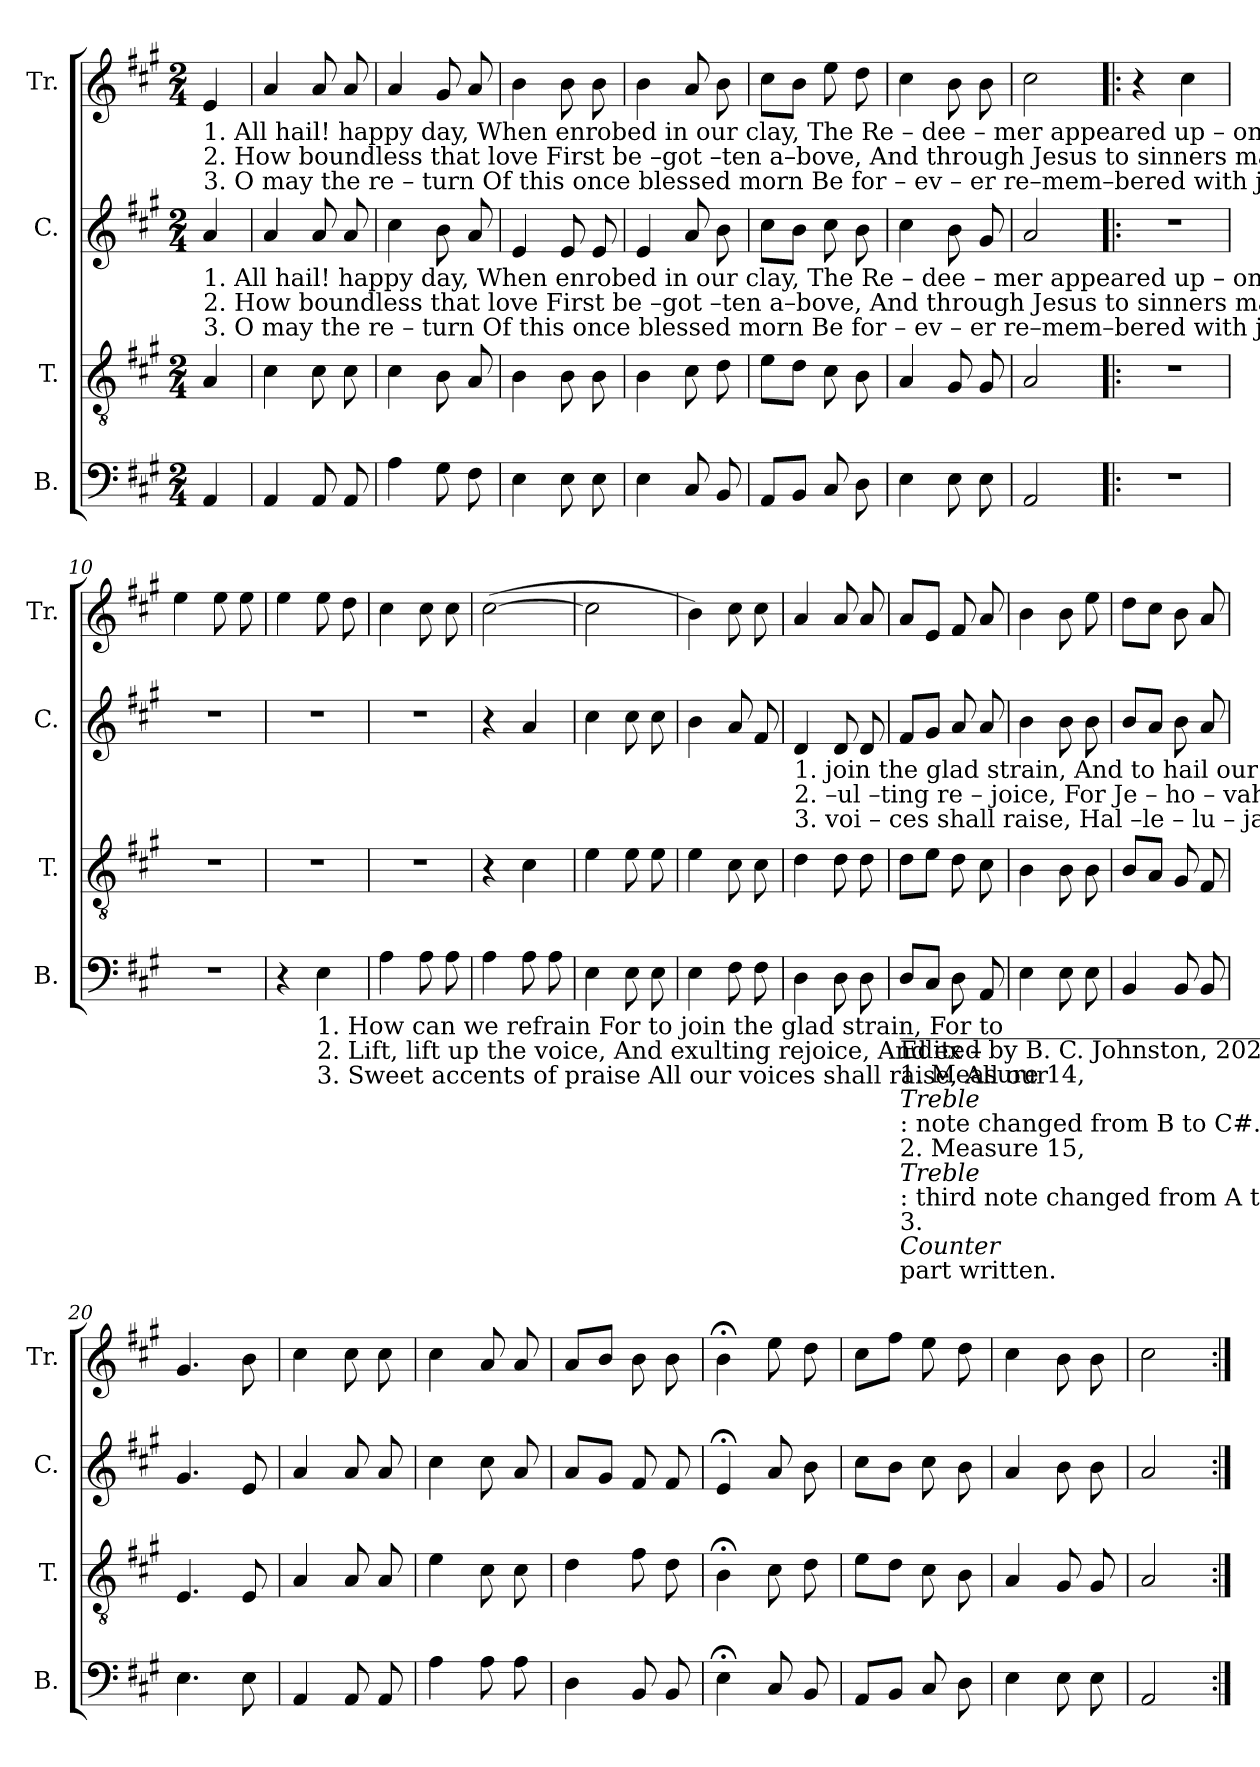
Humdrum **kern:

**kern	**kern	**kern	**kern
*part4	*part3	*part2	*part1
*staff4	*staff3	*staff2	*staff1
*I"B.	*I"T.	*I"C.	*I"Tr.
*I'B.	*I'T.	*I'C.	*I'Tr.
*clefF4	*clefGv2	*clefG2	*clefG2
*k[f#c#g#]	*k[f#c#g#]	*k[f#c#g#]	*k[f#c#g#]
*M2/4	*M2/4	*M2/4	*M2/4
*MM100	*MM100	*MM100	*MM100
=1	=1	=1	=1
!	!	!	!LO:TX:b:t=1. All    hail!  happy  day, When enrobed  in  our   clay, The Re – dee –  mer appeared  up – on  earth&colon;       How can we refrain   For to join the glad strain, ________________  For  to
!	!	!	!LO:TX:b:t=2. How boundless that love First be –got –ten  a–bove, And  through  Jesus  to  sinners  made  known!      Lift, lift up the voice.  And  exulting  rejoice, __________________  And ex–
!	!	!	!LO:TX:b:t=3. O   may  the re – turn   Of  this  once blessed morn  Be  for  –  ev   –  er  re–mem–bered  with  joy;    Sweet accents of praise All our voices shall raise, ________________ All  our
!	!	!LO:TX:b:t=1. All    hail!  happy  day, When enrobed  in  our   clay, The Re – dee –  mer appeared  up – on  earth&colon;                                                                       How   can we  refrain   For  to	!
!	!	!LO:TX:b:t=2. How boundless that love First be –got –ten  a–bove, And  through  Jesus  to  sinners  made  known!                                                                      Lift,  lift up the voice.  And ex –	!
!	!	!LO:TX:b:t=3. O   may  the re – turn   Of  this  once blessed morn  Be  for  –  ev   –  er  re–mem–bered  with  joy;                                                                    Sweet accents of praise  All  our	!
4AA!/	4A!/	4a!/	4e!/
=2	=2	=2	=2
4AA!/	4c#!\	4a!/	4a!/
8AA!/	8c#!\	8a!/	8a!/
8AA!/	8c#!\	8a!/	8a!/
=3	=3	=3	=3
4A!\	4c#!\	4cc#!\	4a!/
8G#!\	8B!\	8b!\	8g#!/
8F#!\	8A!/	8a!/	8a!/
=4	=4	=4	=4
4E!\	4B!\	4e!/	4b!\
8E!\	8B!\	8e!/	8b!\
8E!\	8B!\	8e!/	8b!\
=5	=5	=5	=5
4E!\	4B!\	4e!/	4b!\
8C#!/	8c#!\	8a!/	8a!/
8BB!/	8d!\	8b!\	8b!\
=6	=6	=6	=6
8AA!/L	8e!\L	8cc#!\L	8cc#!\L
8BB!/J	8d!\J	8b!\J	8b!\J
8C#!/	8c#!\	8cc#!\	8ee!\
8D!\	8B!\	8b!\	8dd!\
=7	=7	=7	=7
4E!\	4A!/	4cc#!\	4cc#!\
8E!\	8G#!/	8b!\	8b!\
8E!\	8G#!/	8g#!/	8b!\
=8	=8	=8	=8
2AA!/	2A!/	2a!/	2cc#!\
=9!|:	=9!|:	=9!|:	=9!|:
2r	2r	2r	4r
.	.	.	4cc#!\
=10	=10	=10	=10
2r	2r	2r	4ee!\
.	.	.	8ee!\
.	.	.	8ee!\
=11	=11	=11	=11
4r	2r	2r	4ee!\
!LO:TX:b:t=1. How  can we refrain For to join the glad strain, For  to	!	!	!
!LO:TX:b:t=2. Lift,   lift   up  the voice, And exulting  rejoice, And ex –	!	!	!
!LO:TX:b:t=3. Sweet accents of praise All our voices shall raise, All  our	!	!	!
4E!\	.	.	8ee!\
.	.	.	8dd!\
=12	=12	=12	=12
4A!\	2r	2r	4cc#!\
8A!\	.	.	8cc#!\
8A!\	.	.	8cc#!\
=13	=13	=13	=13
4A!\	4r	4r	(>[2cc#!\
8A!\	4c#!\	4a!/	.
8A!\	.	.	.
=14	=14	=14	=14
4E!\	4e!\	4cc#!\	2cc#!\]
8E!\	8e!\	8cc#!\	.
8E!\	8e!\	8cc#!\	.
=15	=15	=15	=15
4E!\	4e!\	4b!\	4b!\)
8F#!\	8c#!\	8a!/	8cc#!\
8F#!\	8c#!\	8f#!/	8cc#!\
!!LO:LB:g=z
=16	=16	=16	=16
!	!	!LO:TX:b:t=1. join  the  glad  strain,  And to  hail  our  Im – man – u – el's birth?  How  can  we  refrain    For    to    join the  glad  strain, And  to     hail    our  Im – man –u – el's  birth?	!
!	!	!LO:TX:b:t=2. –ul –ting  re  – joice,   For  Je – ho – vah to  earth  is  come down.  Lift,  lift up the voice.   And   ex – ul – ting  re  – joice,  For   Je  –   ho  – vah  to   earth  is come down.	!
!	!	!LO:TX:b:t=3. voi – ces shall  raise,   Hal –le – lu – jahs shall  be  our  em – ploy.  Sweet accents of praise  All    our   voices   shall  raise,   Hal – le  –  lu  –  jahs shall   be  our  em – ploy.	!
4D!\	4d!\	4d!/	4a!/
8D!\	8d!\	8d!/	8a!/
8D!\	8d!\	8d!/	8a!/
=17	=17	=17	=17
!LO:TX:b:t=__________________________________________	!	!	!
!LO:TX:b:t=Edited by B. C. Johnston, 2020	!	!	!
!LO:TX:b:t=1. Measure 14,	!	!	!
!LO:TX:b:i:t=Treble	!	!	!
!LO:TX:b:t=&colon; note changed from B to C#.	!	!	!
!LO:TX:b:t=2. Measure 15,	!	!	!
!LO:TX:b:i:t=Treble	!	!	!
!LO:TX:b:t=&colon; third note changed from A to C#.	!	!	!
!LO:TX:b:t=3.	!	!	!
!LO:TX:b:i:t=Counter	!	!	!
!LO:TX:b:t=part written.	!	!	!
8D!/L	8d!\L	8f#!/L	8a!/L
8C#!/J	8e!\J	8g#!/J	8e!/J
8D!\	8d!\	8a!/	8f#!/
8AA!/	8c#!\	8a!/	8a!/
=18	=18	=18	=18
4E!\	4B!\	4b!\	4b!\
8E!\	8B!\	8b!\	8b!\
8E!\	8B!\	8b!\	8ee!\
=19	=19	=19	=19
4BB!/	8B!/L	8b!/L	8dd!\L
.	8A!/J	8a!/J	8cc#!\J
8BB!/	8G#!/	8b!\	8b!\
8BB!/	8F#!/	8a!/	8a!/
=20	=20	=20	=20
4.E!\	4.E!/	4.g#!/	4.g#!/
8E!\	8E!/	8e!/	8b!\
=21	=21	=21	=21
4AA!/	4A!/	4a!/	4cc#!\
8AA!/	8A!/	8a!/	8cc#!\
8AA!/	8A!/	8a!/	8cc#!\
=22	=22	=22	=22
4A!\	4e!\	4cc#!\	4cc#!\
8A!\	8c#!\	8cc#!\	8a!/
8A!\	8c#!\	8a!/	8a!/
=23	=23	=23	=23
4D!\	4d!\	8a!/L	8a!/L
.	.	8g#!/J	8b!/J
8BB!/	8f#!\	8f#!/	8b!\
8BB!/	8d!\	8f#!/	8b!\
=24	=24	=24	=24
4E;<!\	4B;<!\	4e;<!/	4b;<!\
8C#!/	8c#!\	8a!/	8ee!\
8BB!/	8d!\	8b!\	8dd!\
=25	=25	=25	=25
8AA!/L	8e!\L	8cc#!\L	8cc#!\L
8BB!/J	8d!\J	8b!\J	8ff#!\J
8C#!/	8c#!\	8cc#!\	8ee!\
8D!\	8B!\	8b!\	8dd!\
=26	=26	=26	=26
4E!\	4A!/	4a!/	4cc#!\
8E!\	8G#!/	8b!\	8b!\
8E!\	8G#!/	8b!\	8b!\
=27	=27	=27	=27
2AA!/	2A!/	2a!/	2cc#!\
=:|!	=:|!	=:|!	=:|!
*-	*-	*-	*-
